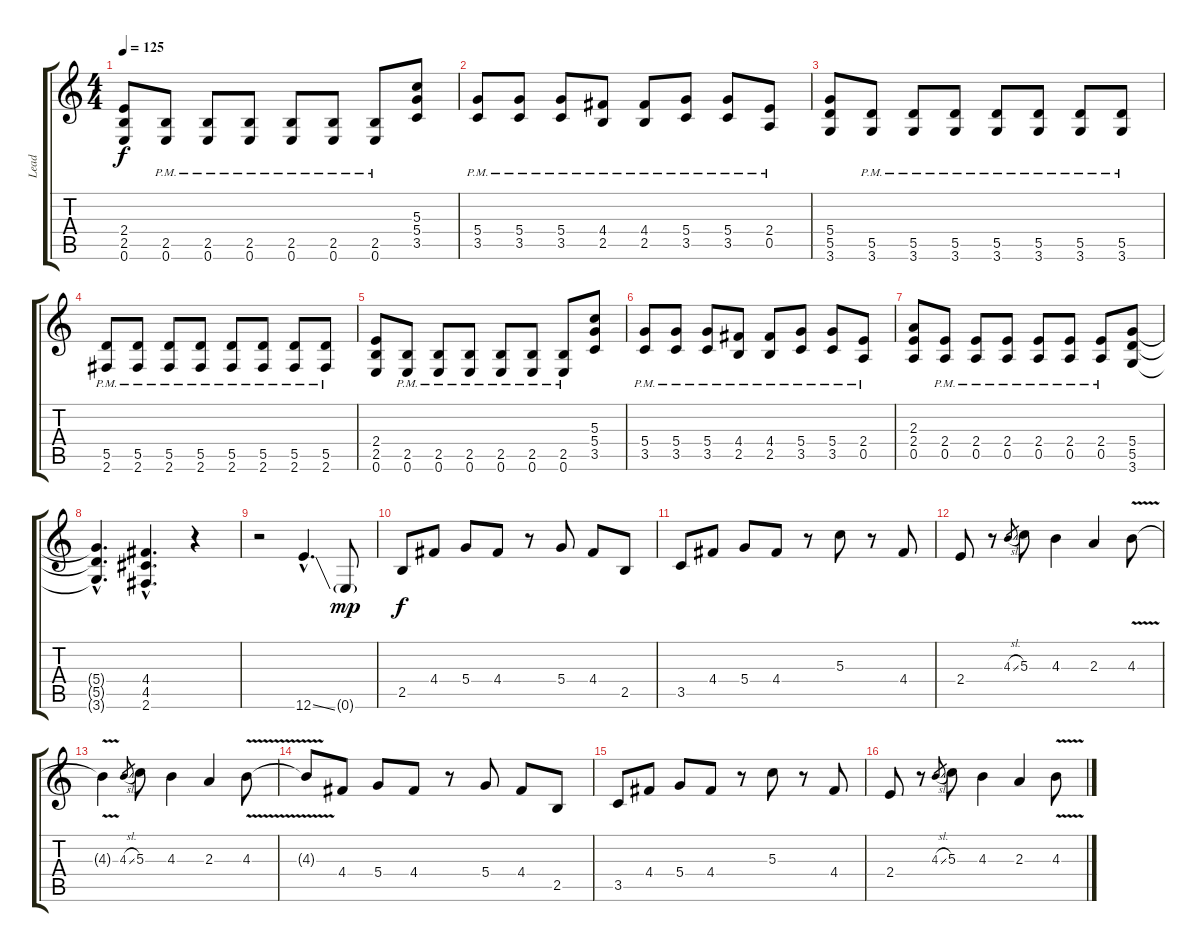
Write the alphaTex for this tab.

\track ("Lead" "Lead") {instrument distortionguitar}
\staff {score tabs}
\tuning (E4 B3 G3 D3 A2 E2) {hide}
\ts (4 4)
\tempo 125
\clef g2
\ks c
(2.4 2.5 0.6).8{dy f instrument distortionguitar} (2.5{pm} 0.6{pm}).8 (2.5{pm} 0.6{pm}).8 (2.5{pm} 0.6{pm}).8 (2.5{pm} 0.6{pm}).8 (2.5{pm} 0.6{pm}).8 (2.5{pm} 0.6{pm}).8 (5.3 5.4 3.5).8 |
(5.4 3.5{pm}).8 (5.4 3.5{pm}).8 (5.4 3.5{pm}).8 (4.4{pm} 2.5{pm}).8 (4.4{pm} 2.5{pm}).8 (5.4 3.5{pm}).8 (5.4 3.5{pm}).8 (2.4{pm} 0.5{pm}).8 |
(5.4 5.5 3.6).8 (5.5{pm} 3.6{pm}).8 (5.5{pm} 3.6{pm}).8 (5.5{pm} 3.6{pm}).8 (5.5{pm} 3.6{pm}).8 (5.5{pm} 3.6{pm}).8 (5.5{pm} 3.6{pm}).8 (5.5{pm} 3.6{pm}).8 |
(5.5{pm} 2.6{pm}).8 (5.5{pm} 2.6{pm}).8 (5.5{pm} 2.6{pm}).8 (5.5{pm} 2.6{pm}).8 (5.5{pm} 2.6{pm}).8 (5.5{pm} 2.6{pm}).8 (5.5{pm} 2.6{pm}).8 (5.5{pm} 2.6{pm}).8 |
(2.4 2.5 0.6).8 (2.5{pm} 0.6{pm}).8 (2.5{pm} 0.6{pm}).8 (2.5{pm} 0.6{pm}).8 (2.5{pm} 0.6{pm}).8 (2.5{pm} 0.6{pm}).8 (2.5{pm} 0.6{pm}).8 (5.3 5.4 3.5).8 |
(5.4{pm} 3.5{pm}).8 (5.4{pm} 3.5{pm}).8 (5.4{pm} 3.5{pm}).8 (4.4{pm} 2.5{pm}).8 (4.4{pm} 2.5{pm}).8 (5.4{pm} 3.5{pm}).8 (5.4{pm} 3.5{pm}).8 (2.4{pm} 0.5{pm}).8 |
(2.3 2.4 0.5).8 (2.4{pm} 0.5{pm}).8 (2.4{pm} 0.5{pm}).8 (2.4{pm} 0.5{pm}).8 (2.4{pm} 0.5{pm}).8 (2.4{pm} 0.5{pm}).8 (2.4{pm} 0.5{pm}).8 (5.4 5.5 3.6).8 |
(5.4{hac t} 5.5{hac t} 3.6{hac t}).4{d} (4.4{hac} 4.5{hac} 2.6{hac}).4{d} r.4 |
r.2 12.6{ss hac}.4{d} 0.6{g}.8{dy mp} |
2.5.8{dy f volume 16} 4.4.8 5.4.8 4.4.8 r.8 5.4.8 4.4.8 2.5.8 |
3.5.8 4.4.8 5.4.8 4.4.8 r.8 5.3.8 r.8 4.4.8 |
2.4.8 r.8 4.3{sl}.8{gr} 5.3.8 4.3.4 2.3.4 4.3{v}.8 |
4.3{t}.4 4.3{sl}.8{gr} 5.3.8 4.3.4 2.3.4 4.3{v}.8 |
4.3{t}.8{volume 16} 4.4.8 5.4.8 4.4.8 r.8 5.4.8 4.4.8 2.5.8 |
3.5.8 4.4.8 5.4.8 4.4.8 r.8 5.3.8 r.8 4.4.8 |
2.4.8 r.8 4.3{sl}.8{gr} 5.3.8 4.3.4 2.3.4 4.3{v}.8
